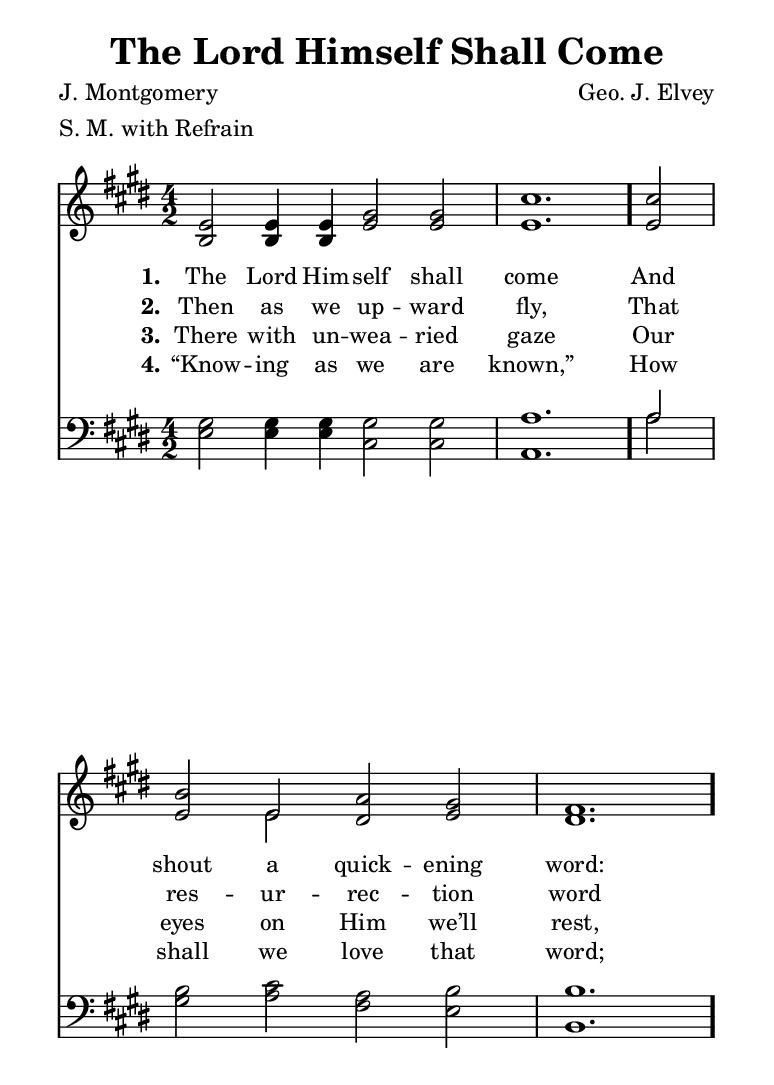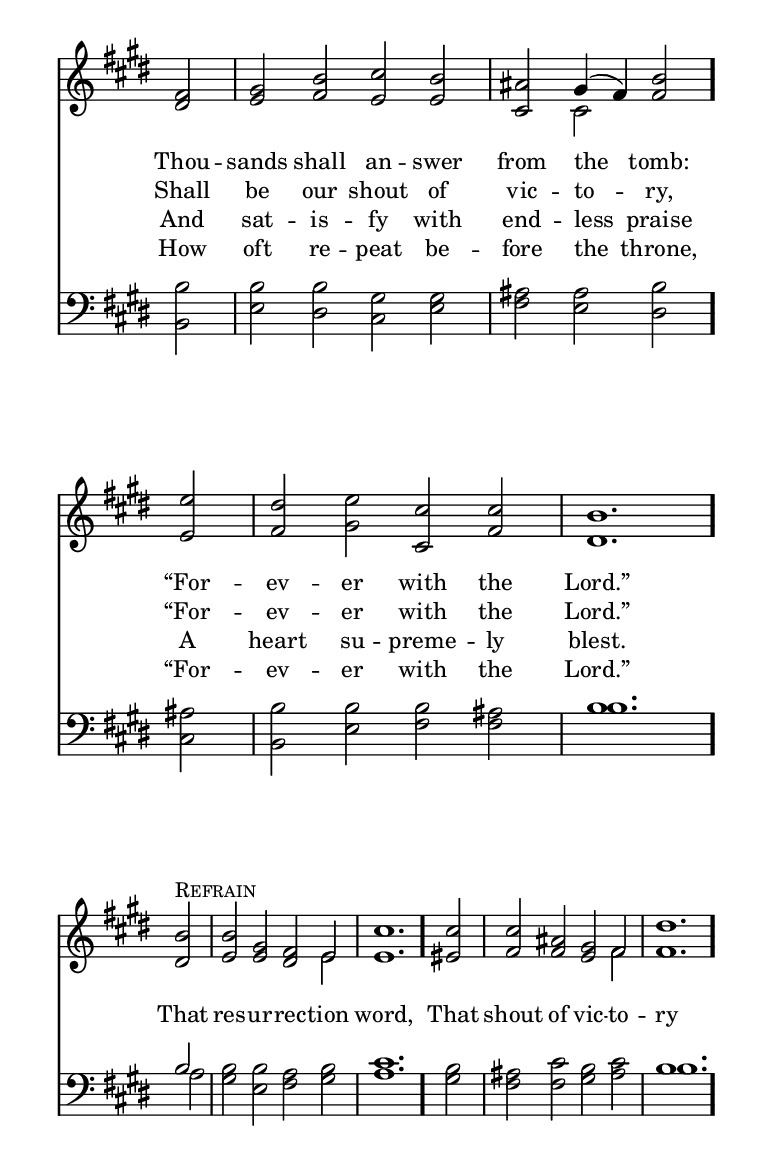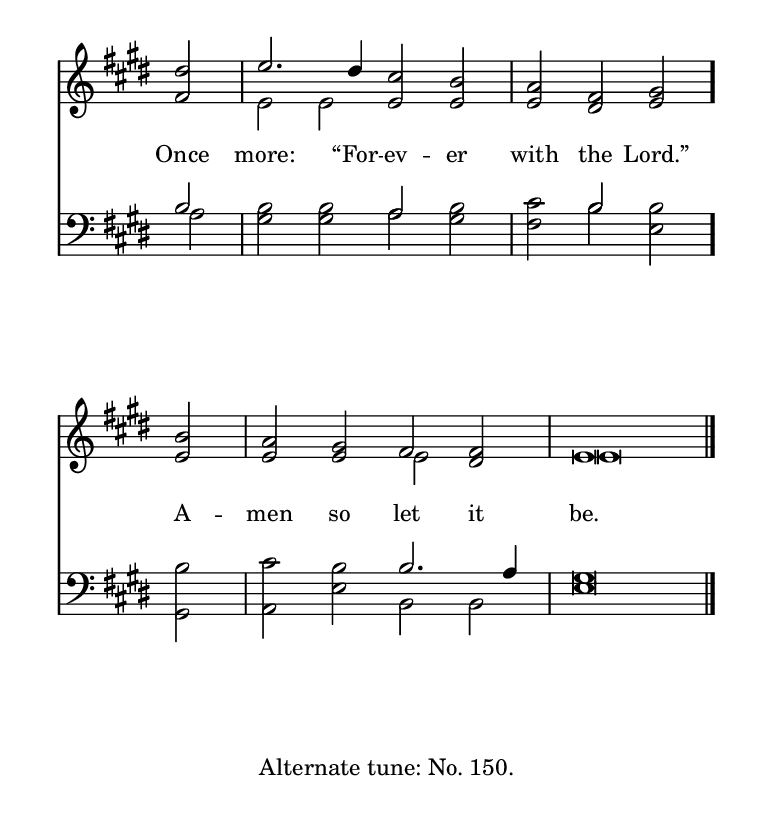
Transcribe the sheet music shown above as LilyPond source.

\include "common/global.ily"
\paper {
  \include "common/paper.ily"
}

\header{
  hymnnumber = "195"
  title = "The Lord Himself Shall Come"
  tunename = "Diademata"
  meter = "S. M. with Refrain"
  poet = "J. Montgomery"
  composer = "Geo. J. Elvey"
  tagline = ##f
}

global = {
  \include "common/overrides.ily"
  \override Staff.TimeSignature.style = #'numbered
  \time 4/2
  \override Score.MetronomeMark.transparent = ##t % hide all fermata changes too
  \tempo 2=90
  \key e \major
  \autoBeamOff
}

notesSoprano = {
\global
\relative c' {

  e2 e4 e gis2 gis | cis1.
  cis2 | b e, a gis | fis1.
  fis2 | gis b cis b | ais gis4( fis) b2
  e2 | dis e cis cis | b1.

  << s^\markup { \small \caps "Refrain" }
  { b2 | b gis fis e | cis'1. } >>
  cis2 | cis ais gis fis | dis'1.
  dis2 | e2. dis4 cis2 b | a fis gis
  b | a gis fis fis | e\breve

  \bar "|."

}
}

notesAlto = {
\global
\relative e' {

  b2 b4 b e2 e | e1.
  e2 | e e dis e | dis1.
  dis2 | e fis e e | cis cis fis
  e | fis gis cis, fis | dis1.

  dis2 | e e dis e | e1.
  eis2 | fis fis e fis | fis1.
  fis2 | e e e e | e dis e
  e2 | e e e dis | e\breve

}
}

notesTenor = {
\global
\relative a {

  gis2 gis4 gis gis2 gis | a1.
  a2 | b cis a b | b1.
  b2 | b b gis gis | ais ais b
  ais!2 | b b b ais! | b1.

  b2 | b b a b | cis1.
  b2 | ais cis b cis | b1.
  b2 | b b a b | cis b b
  b | cis b b2. a4 | gis\breve

}
}

notesBass = {
\global
\relative f {

  e2 e4 e cis2 cis | a1.
  a'2 | gis a fis e | b1.
  b2 | e dis cis e | fis e dis
  cis | b e fis fis | b1.

  a2 | gis e fis gis | a1.
  gis2 | fis fis gis ais | b1.
  a2 | gis gis a gis | fis b e,
  gis,2 | a e' b b | e\breve

}
}

Refrain = \lyricmode {

That res -- ur -- rec -- tion word, \bar "."
That shout of vic -- to -- ry \bar "." \break
Once more: “For -- ev -- er with the Lord.” \bar "."
A -- men so let it be. \bar "." \break

}

wordsA = \lyricmode {
\set stanza = "1."

The Lord Him -- self shall come \bar "."
And shout a quick -- ening word: \bar "." \break
Thou -- sands shall an -- swer from the tomb: \bar "."
“For -- ev -- er with the Lord.” \bar "." \break

}

wordsB = \lyricmode {
\set stanza = "2."

Then as we up -- ward fly,
That res -- ur -- rec -- tion word
Shall be our shout of vic -- to -- ry,
“For -- ev -- er with the Lord.”

\Refrain

}

wordsC = \lyricmode {
\set stanza = "3."

There with un -- wea -- ried gaze
Our eyes on Him we’ll rest,
And sat -- is -- fy with end -- less praise
A heart su -- preme -- ly blest.

}

wordsD = \lyricmode {
\set stanza = "4."

“Know -- ing as we are known,”
How shall we love that word;
How oft re -- peat be -- fore the throne,
“For -- ev -- er with the Lord.”

}

\score {
  \context ChoirStaff <<
    \context Staff = upper <<
      \set Staff.autoBeaming = ##f
      \set ChoirStaff.systemStartDelimiter = #'SystemStartBar
      \set ChoirStaff.printPartCombineTexts = ##f
      \partcombine #'(2 . 9) \notesSoprano \notesAlto
      \context NullVoice = sopranos { \voiceOne << \notesSoprano >> }
      \context NullVoice = altos { \voiceTwo << \notesAlto >> }
      \context Lyrics = one   \lyricsto sopranos \wordsA
      \context Lyrics = two   \lyricsto sopranos \wordsB
      \context Lyrics = three \lyricsto sopranos \wordsC
      \context Lyrics = four  \lyricsto sopranos \wordsD
    >>
    \context Staff = men <<
      \set Staff.autoBeaming = ##f
      \clef bass
      \set ChoirStaff.printPartCombineTexts = ##f
      \partcombine #'(2 . 9) \notesTenor \notesBass
      \context NullVoice = tenors { \voiceOne << \notesTenor >> }
      \context NullVoice = basses { \voiceTwo << \notesBass >> }
    >>
  >>
  \layout {
    \include "common/layout.ily"
  }
  \midi{
    \include "common/midi.ily"
  }
}

\noPageBreak \markup { \vspace #2 \fill-line { \raise #2 \line { Alternate tune: No. 150. } } }

\version "2.19.49"  % necessary for upgrading to future LilyPond versions.

% vi:set et ts=2 sw=2 ai nocindent syntax=lilypond:
